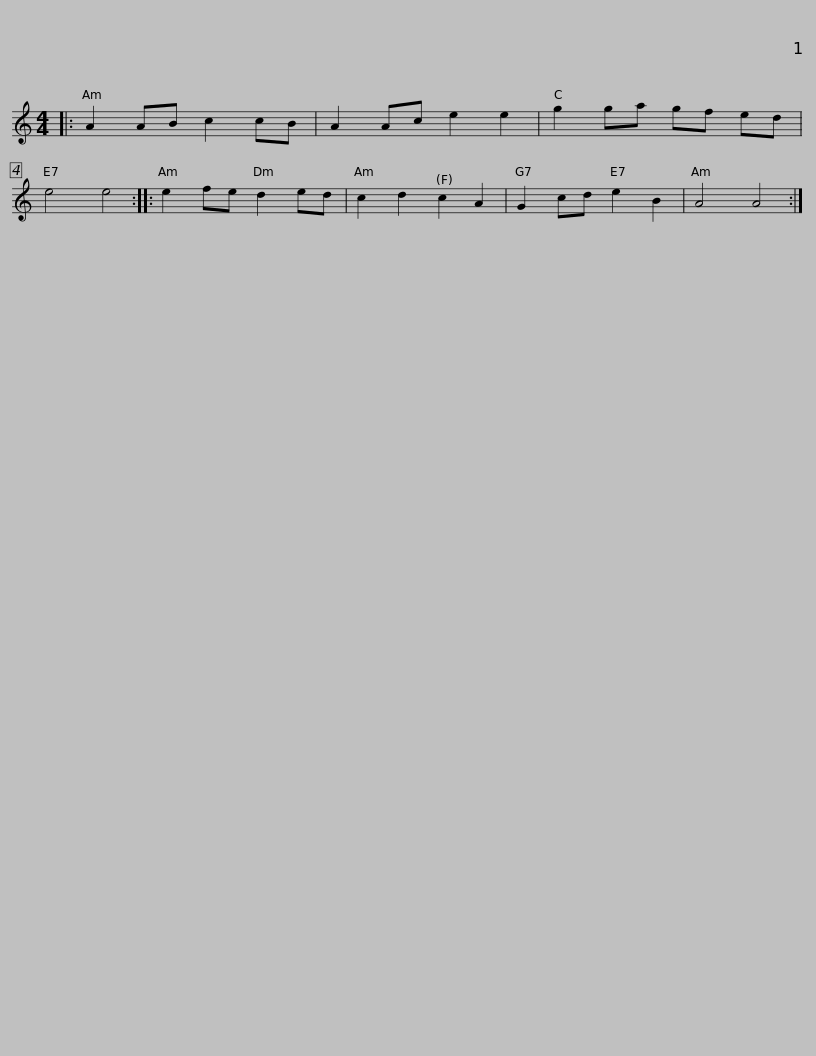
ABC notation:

X:1
L:1/8
M:4/4
I:linebreak $
K:C
V:1 treble
V:1
|: A2 AB c2 cB | A2 Ac e2 e2 | g2 ga gf ed | e4 e4 :: e2 fe d2 ed | %5
 c2 d2 c2 A2 | G2 cd e2 B2 | A4 A4 :| %8
